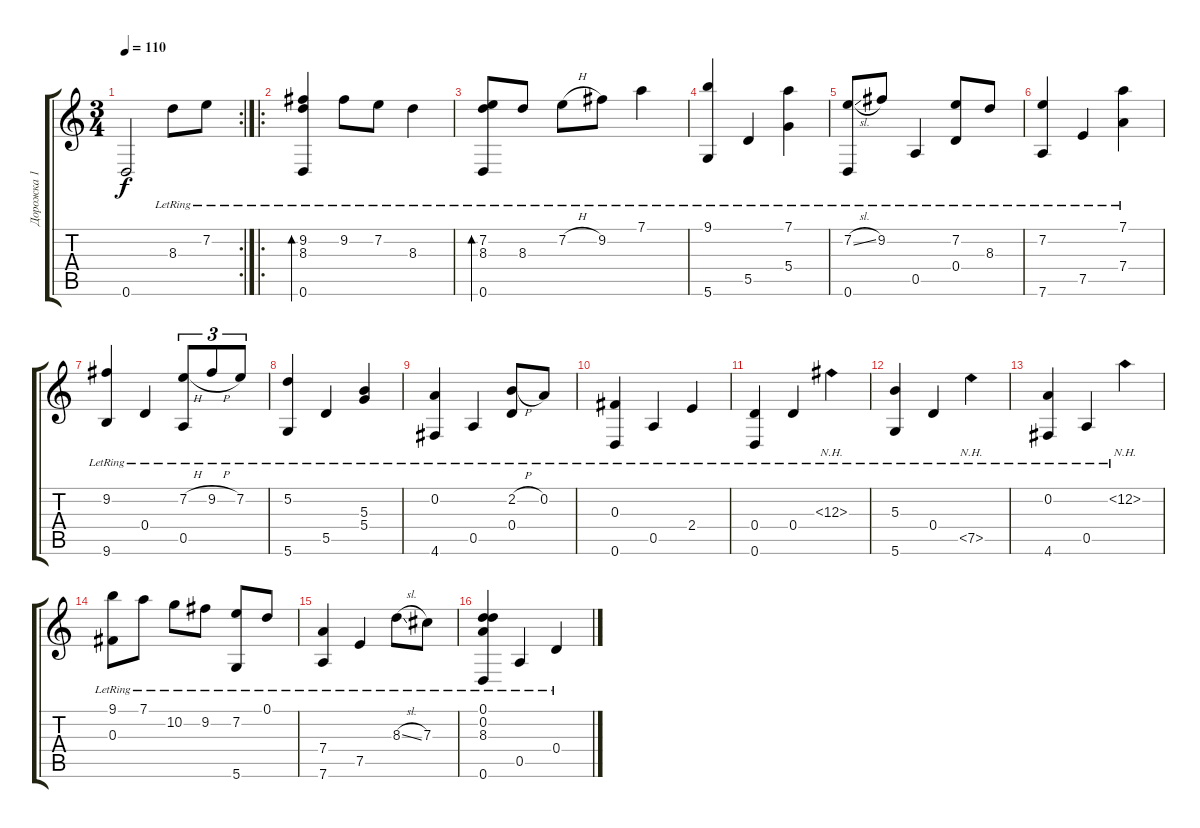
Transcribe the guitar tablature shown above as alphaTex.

\track ("Дорожка 1" "Дорожка 1") {instrument acousticguitarnylon}
\staff {score tabs}
\tuning (D4 A3 Gb3 D3 A2 D2) {hide}
\rc 2
\ts (3 4)
\tempo 110
\clef g2
\ks c
0.6.2{dy f} 8.3{lr}.8 7.2{lr}.8 |
\ro
(9.2{lr} 8.3{lr} 0.6{lr}).4{bd 120} 9.2{lr}.8 7.2{lr}.8 8.3{lr}.4 |
(7.2{lr} 8.3{lr} 0.6{lr}).8{bd 120} 8.3{lr}.8 7.2{h lr}.8 9.2{lr}.8 7.1{lr}.4 |
(9.1{lr} 5.6{lr}).4 5.5{lr}.4 (7.1{lr} 5.4{lr}).4 |
(7.2{sl lr} 0.6{lr}).8 9.2{lr}.8 0.5{lr}.4 (7.2{lr} 0.4{lr}).8 8.3{lr}.8 |
(7.2{lr} 7.6{lr}).4 7.5{lr}.4 (7.1{lr} 7.4{lr}).4 |
(9.2{lr} 9.6{lr}).4 0.4{lr}.4 (7.2{h lr} 0.5{lr}).8{tu (3 2)} 9.2{h lr}.8{tu (3 2)} 7.2{lr}.8{tu (3 2)} |
(5.2{lr} 5.6{lr}).4 5.5{lr}.4 (5.3{lr} 5.4{lr}).4 |
(0.2{lr} 4.6{lr}).4 0.5{lr}.4 (2.2{h lr} 0.4{lr}).8 0.2{lr}.8 |
(0.3{lr} 0.6{lr}).4 0.5{lr}.4 2.4{lr}.4 |
(0.4{lr} 0.6{lr}).4 0.4{lr}.4 12.3{nh lr}.4 |
(5.3{lr} 5.6{lr}).4 0.4{lr}.4 7.5{nh lr}.4 |
(0.2{lr} 4.6{lr}).4 0.5{lr}.4 12.2{nh lr}.4 |
(9.1{lr} 0.3{lr}).8 7.1{lr}.8 10.2{lr}.8 9.2{lr}.8 (7.2{lr} 5.6{lr}).8 0.1{lr}.8 |
(7.4{lr} 7.6{lr}).4 7.5{lr}.4 8.3{sl lr}.8 7.3{lr}.8 |
(0.1{lr} 0.2{lr} 8.3{lr} 0.6{lr}).4 0.5{lr}.4 0.4{lr}.4
